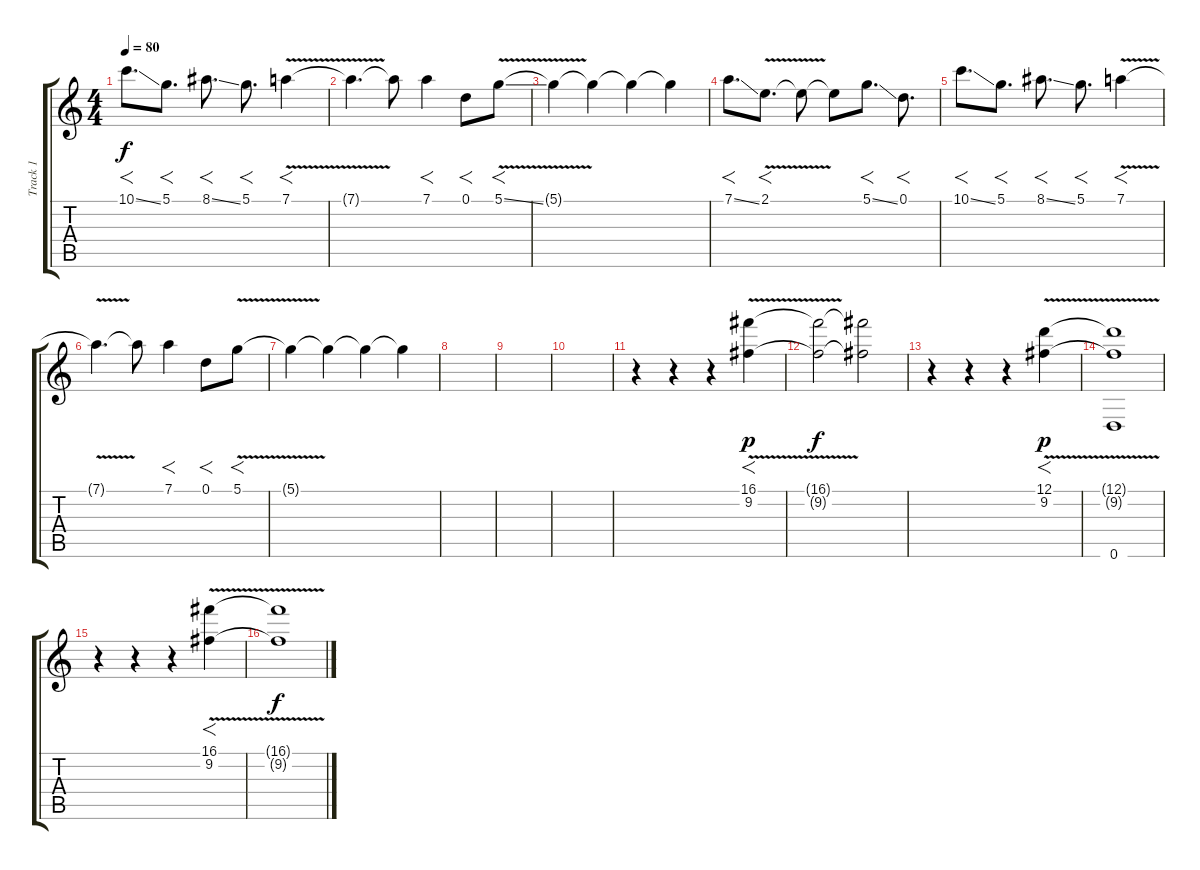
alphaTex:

\track ("Track 1" "Track 1") {instrument overdrivenguitar}
\staff {score tabs}
\tuning (D4 A3 F3 C3 G2 D2) {hide}
\ts (4 4)
\tempo 80
\clef g2
\ks c
10.1{ss}.8{f d dy f} 5.1.8{f d} 8.1{ss}.8{f d} 5.1.8{f d} 7.1{v}.4{f} |
7.1{t}.4{d} 7.1{t}.8 7.1.4{f} 0.1.8{f} 5.1{v ss}.8{f} |
5.1{t}.4 5.1{t}.4 5.1{t}.4 5.1{t}.4 |
7.1{ss}.8{f d} 2.1{v}.8{f d} 2.1{t}.8 2.1{t}.8 5.1{ss}.8{f d} 0.1.8{f d} |
10.1{ss}.8{f d} 5.1.8{f d} 8.1{ss}.8{f d} 5.1.8{f d} 7.1{v}.4{f} |
7.1{t}.4{d} 7.1{t}.8 7.1.4{f} 0.1.8{f} 5.1{v}.8{f} |
5.1{t}.4 5.1{t}.4 5.1{t}.4 5.1{t}.4 |
|
|
|
r.4 r.4 r.4 (16.1 9.2{v}).4{f dy p} |
(16.1{t} 9.2{t}).2{dy f} (16.1{t} 9.2{t}).2 |
r.4 r.4 r.4 (12.1 9.2{v}).4{f dy p} |
(12.1{t} 9.2{t} 0.6).1 |
r.4 r.4 r.4 (16.1 9.2{v}).4{f} |
(16.1{t} 9.2{t}).1{dy f}
